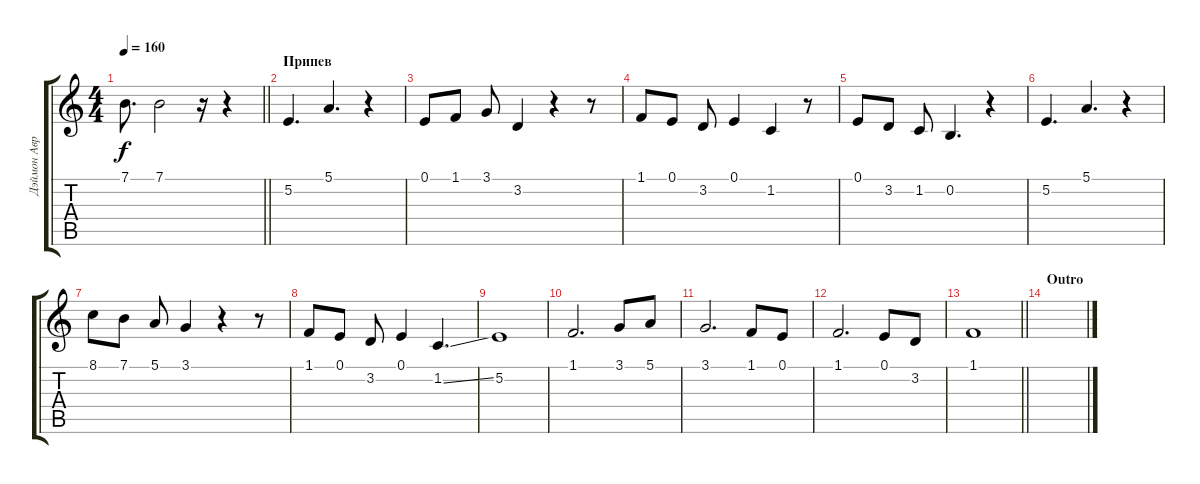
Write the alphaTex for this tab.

\track ("Дэймон Авраменко" "Дэймон Авр") {instrument violin}
\staff {score tabs}
\tuning (E4 B3 G3 D3 A2 E2) {hide}
\ts (4 4)
\tempo 160
\clef g2
\barLineRight lightlight
\ks c
7.1.8{d dy f} 7.1.2 r.16 r.4 |
\section ("" "Припев")
5.2.4{d} 5.1.4{d} r.4 |
0.1.8 1.1.8 3.1.8 3.2.4 r.4 r.8 |
1.1.8 0.1.8 3.2.8 0.1.4 1.2.4 r.8 |
0.1.8 3.2.8 1.2.8 0.2.4{d} r.4 |
5.2.4{d} 5.1.4{d} r.4 |
8.1.8 7.1.8 5.1.8 3.1.4 r.4 r.8 |
1.1.8 0.1.8 3.2.8 0.1.4 1.2{ss}.4{d} |
5.2.1 |
1.1.2{d} 3.1.8 5.1.8 |
3.1.2{d} 1.1.8 0.1.8 |
1.1.2{d} 0.1.8 3.2.8 |
\barLineRight lightlight
1.1.1 |
\section ("" "Outro")
